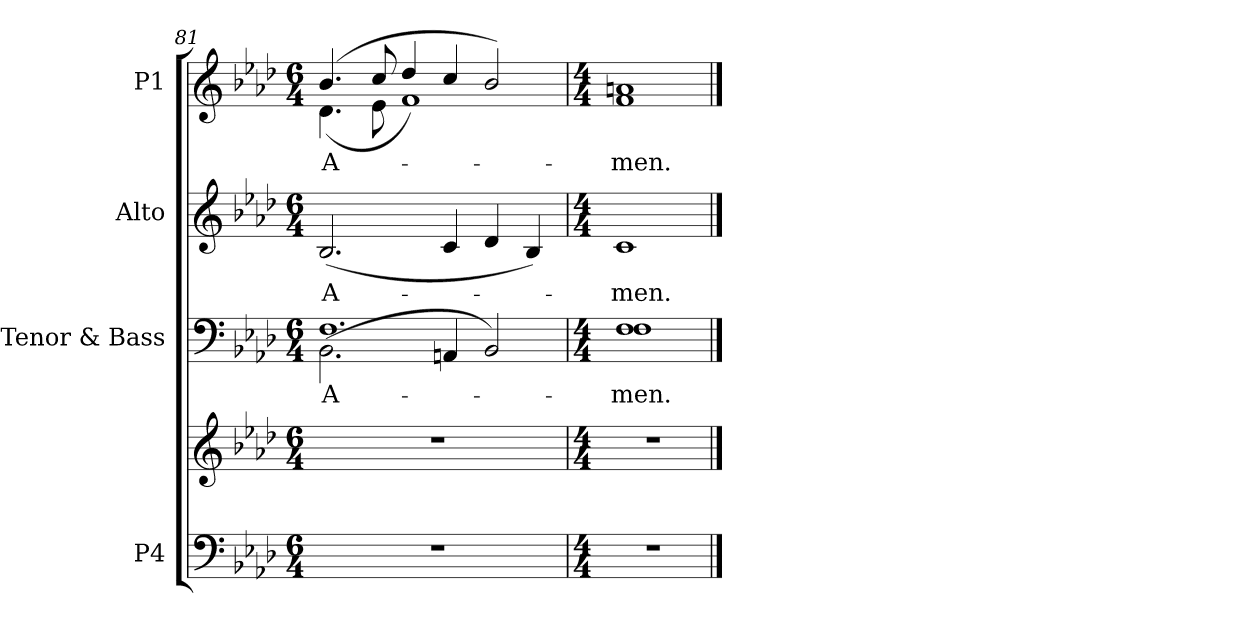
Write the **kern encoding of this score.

**kern	**kern	**kern	**text	**kern	**text	**kern	**text
*part4	*part4	*part3	*part3	*part2	*part2	*part1	*part1
*staff5	*staff4	*staff3	*staff3	*staff2	*staff2	*staff1	*staff1
*I"P4	*	*I"Tenor & Bass	*	*I"Alto	*	*I"P1	*
*	*	*I'B.	*	*I'A.	*	*	*
*clefF4	*clefG2	*clefF4	*	*clefG2	*	*clefG2	*
*k[b-e-a-d-]	*k[b-e-a-d-]	*k[b-e-a-d-]	*	*k[b-e-a-d-]	*	*k[b-e-a-d-]	*
*A-:	*A-:	*A-:	*	*A-:	*	*A-:	*
*M6/4	*M6/4	*M6/4	*	*M6/4	*	*M6/4	*
=81	=81	=81	=81	=81	=81	=81	=81
!LO:N:vis=1	!LO:N:vis=1	!	!	!	!	!	!
!	!	!	!LO:LY:a:color=#000000	!	!	!	!
*	*	*^	*	*	*	*	*
!	!	!	!	!LO:LY:b:color=#000000	!	!	!	!
!	!	!	!	!	!	!LO:LY:b:color=#000000	!	!
!	!	!	!	!	!	!	!	!LO:LY:a:color=#000000
*	*	*	*	*	*	*	*^	*
!	!	!	!	!	!	!	!	!	!LO:LY:b:color=#000000
1.r	1.r	1.Fi	(2.BB-i\	A-	(2.B-i/	A-	(4.b-i/	(4.d-i\	A-
.	.	.	.	.	.	.	8cci/	8e-i\	.
.	.	.	.	.	.	.	4dd-i/	1fi)	.
.	.	.	4AAni/	.	4ci/	.	4cci/	.	.
.	.	.	2BB-i/)	.	4d-i/	.	2b-i/)	.	.
.	.	.	.	.	4B-i/)	.	.	.	.
=82	=82	=82	=82	=82	=82	=82	=82	=82	=82
*M4/4	*M4/4	*M4/4	*	*	*M4/4	*	*M4/4	*	*
!	!	!	!	!LO:LY:a:color=#000000	!	!	!	!	!
!	!	!	!	!LO:LY:b:color=#000000	!	!	!	!	!
!	!	!	!	!	!	!LO:LY:b:color=#000000	!	!	!
!	!	!	!	!	!	!	!	!	!LO:LY:a:color=#000000
!	!	!	!	!	!	!	!	!	!LO:LY:b:color=#000000
1r	1r	1Fi	1Fi	-men.	1ci	-men.	1ani	1fi	-men.
*	*	*v	*v	*	*	*	*v	*v	*
==	==	==	==	==	==	==	==
*-	*-	*-	*-	*-	*-	*-	*-
